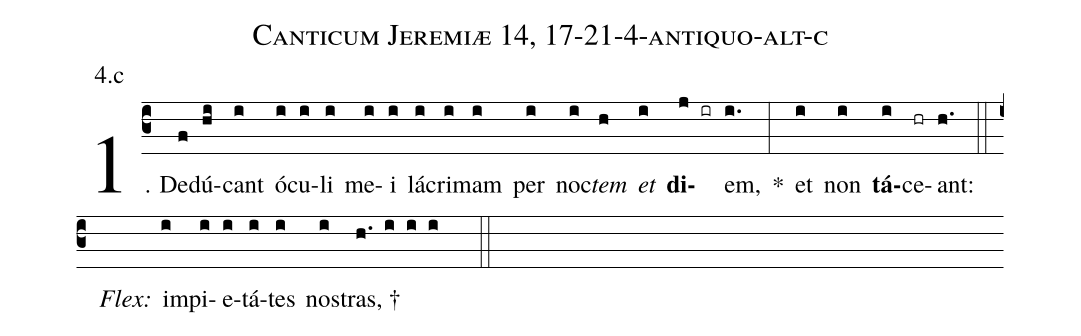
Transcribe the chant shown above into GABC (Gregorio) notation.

name: Canticum Jeremiæ 14, 17-21-4-antiquo-alt-c;
annotation: 4.c;
%%
(c3)1. De(f)dú(hi)cant(i) ó(i)cu(i)li(i) me(i)i(i) lá(i)cri(i)mam(i) per(i) noc(i)<i>tem</i>(h) <i>et</i>(i) <b>di</b>(j ir)em,(i.) *(:) et(i) non(i) <b>tá</b>(i)ce(hr)ant:(h.) (::)
<i>Flex:</i>()  im(i)pi(i)e(i)tá(i)tes(i) nos(i)tras, †(h. i i i  ::)
